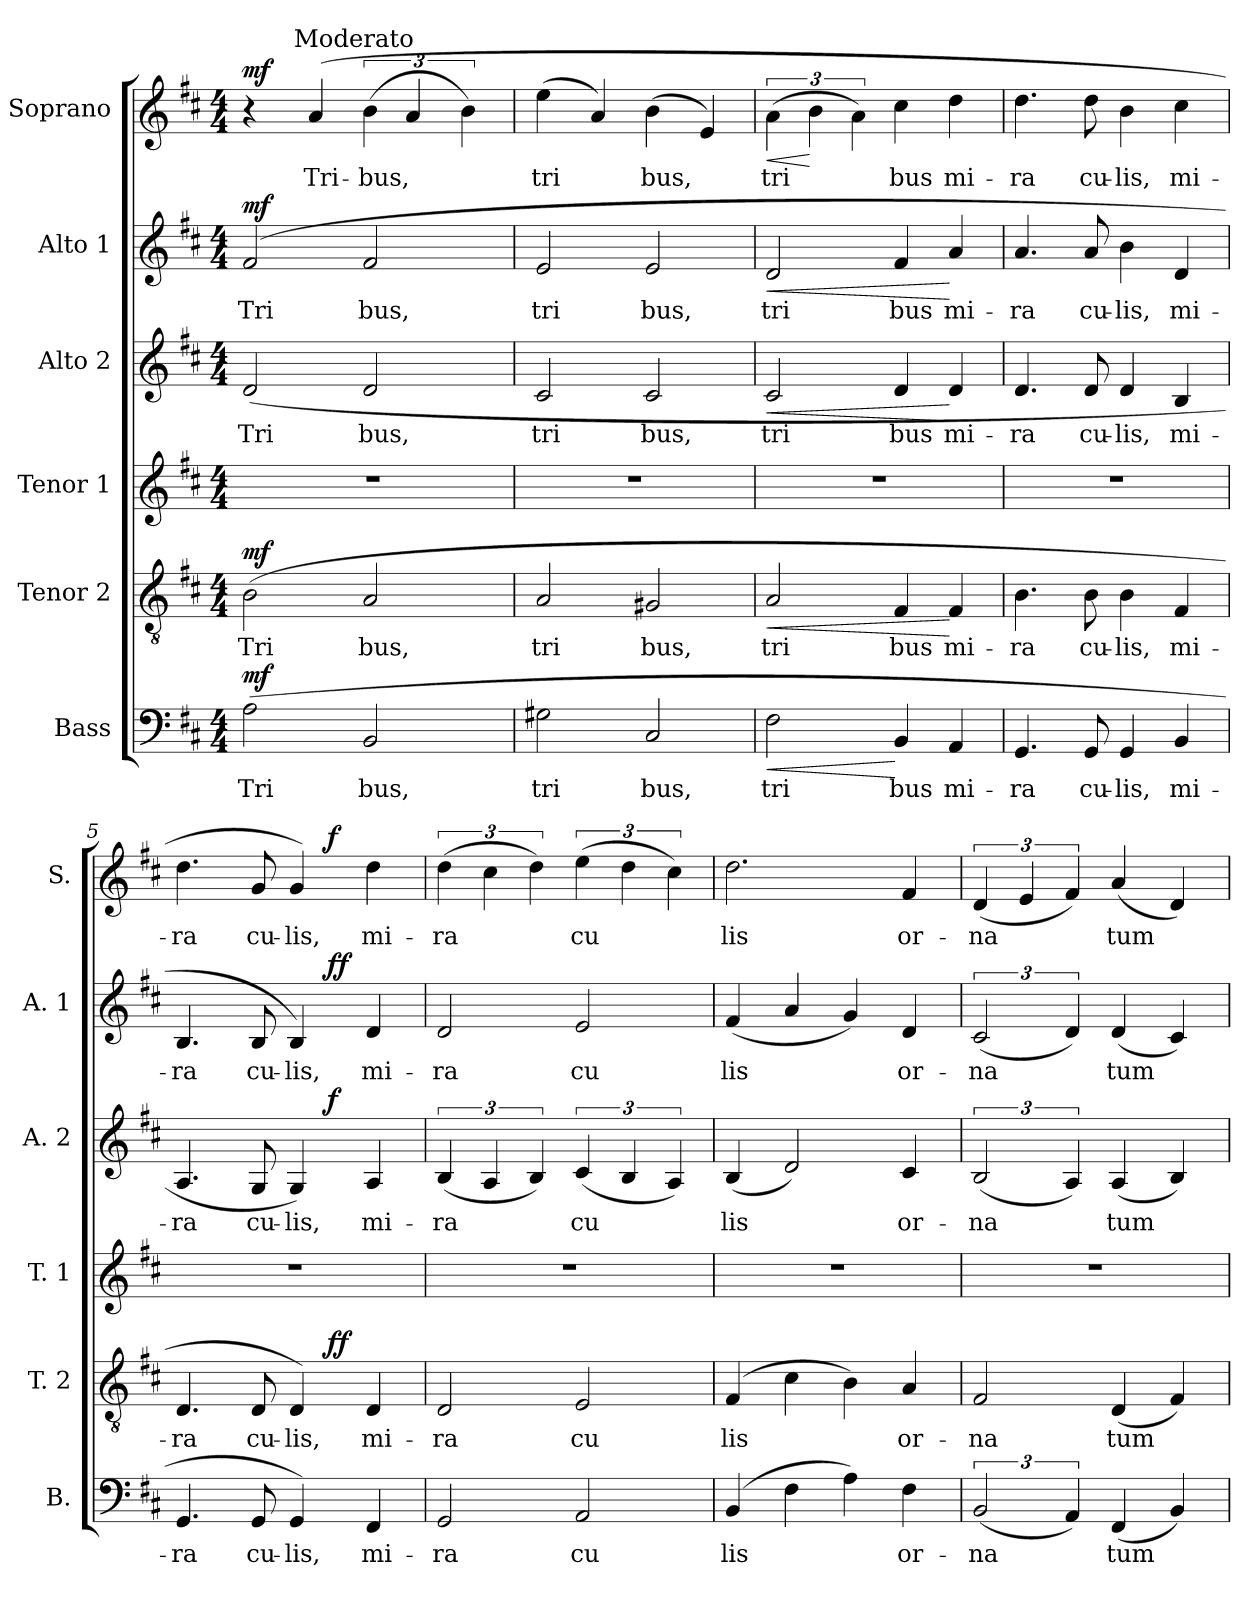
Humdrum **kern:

**kern	**text	**dynam	**kern	**text	**dynam	**kern	**kern	**text	**dynam	**kern	**text	**dynam	**kern	**text	**dynam
*part6	*part6	*part6	*part5	*part5	*part5	*part4	*part3	*part3	*part3	*part2	*part2	*part2	*part1	*part1	*part1
*staff6	*staff6	*staff6	*staff5	*staff5	*staff5	*staff4	*staff3	*staff3	*staff3	*staff2	*staff2	*staff2	*staff1	*staff1	*staff1
*I"Bass	*	*	*I"Tenor 2	*	*	*I"Tenor 1	*I"Alto 2	*	*	*I"Alto 1	*	*	*I"Soprano	*	*
*I'B.	*	*	*I'T. 2	*	*	*I'T. 1	*I'A. 2	*	*	*I'A. 1	*	*	*I'S.	*	*
!!LO:PB:g=z
*stria5	*	*	*stria5	*	*	*stria5	*stria5	*	*	*stria5	*	*	*stria5	*	*
*clefF4	*	*	*clefGv2	*	*	*clefG2	*clefG2	*	*	*clefG2	*	*	*clefG2	*	*
*k[f#c#]	*	*	*k[f#c#]	*	*	*k[f#c#]	*k[f#c#]	*	*	*k[f#c#]	*	*	*k[f#c#]	*	*
*D:	*	*	*D:	*	*	*D:	*D:	*	*	*D:	*	*	*D:	*	*
*M4/4	*	*	*M4/4	*	*	*M4/4	*M4/4	*	*	*M4/4	*	*	*M4/4	*	*
=1	=1	=1	=1	=1	=1	=1	=1	=1	=1	=1	=1	=1	=1	=1	=1
!	!LO:LY:b	!LO:DY:a	!	!LO:LY:b	!LO:DY:a	!	!	!LO:LY:b	!LO:DY:a	!	!LO:LY:b	!	!	!	!
!	!	!	!	!	!	!	!	!	!LO:DY:n=1:b	!	!	!LO:DY:a	!	!	!LO:DY:a
*	*	*	*	*	*	*	*	*	*	*	*	*	*^	*	*
(<2A\	Tri	mf	(<2B\	Tri	mf	1r	(<2d/	Tri	mf mf	(<2f#/	Tri	mf	4r	8..ryy	.	mf
!	!	!	!	!	!	!	!	!	!	!	!	!	!	!LO:TX:a:t=Moderato	!	!
.	.	.	.	.	.	.	.	.	.	.	.	.	.	2ryy	.	.
!	!	!	!	!	!	!	!	!	!	!	!	!	!	!	!LO:LY:b:cj	!
.	.	.	.	.	.	.	.	.	.	.	.	.	(<4a/	.	Tri-	.
!	!LO:LY:b	!	!	!LO:LY:b	!	!	!	!LO:LY:b	!	!	!LO:LY:b	!	!	!	!LO:LY:b	!
2BB/	bus,	.	2A/	bus,	.	.	2d/	bus,	.	2f#/	bus,	.	(<6b\	.	-bus,	.
.	.	.	.	.	.	.	.	.	.	.	.	.	6a/	.	.	.
.	.	.	.	.	.	.	.	.	.	.	.	.	.	4ryy	.	.
.	.	.	.	.	.	.	.	.	.	.	.	.	6b\)	.	.	.
.	.	.	.	.	.	.	.	.	.	.	.	.	.	32ryy	.	.
=2	=2	=2	=2	=2	=2	=2	=2	=2	=2	=2	=2	=2	=2	=2	=2	=2
!	!LO:LY:b:cj	!	!	!LO:LY:b:cj	!	!	!	!LO:LY:b:cj	!	!	!LO:LY:b:cj	!	!	!	!LO:LY:b:cj	!
*	*	*	*	*	*	*	*	*	*	*	*	*	*v	*v	*	*
2G#X\	tri	.	2A/	tri	.	1r	2c#/	tri	.	2e/	tri	.	(<4ee\	tri	.
.	.	.	.	.	.	.	.	.	.	.	.	.	4a/)	.	.
!	!LO:LY:b	!	!	!LO:LY:b	!	!	!	!LO:LY:b	!	!	!LO:LY:b	!	!	!LO:LY:b	!
2C#/	bus,	.	2G#X/	bus,	.	.	2c#/	bus,	.	2e/	bus,	.	(<4b\	bus,	.
.	.	.	.	.	.	.	.	.	.	.	.	.	4e/)	.	.
=3	=3	=3	=3	=3	=3	=3	=3	=3	=3	=3	=3	=3	=3	=3	=3
!	!LO:LY:b:cj	!LO:HP:b	!	!LO:LY:b:cj	!LO:HP:b	!	!	!LO:LY:b:cj	!LO:HP:b	!	!LO:LY:b:cj	!LO:HP:b	!	!LO:LY:b:cj	!LO:HP:b
2F#\	tri	<	2A/	tri	<	1r	2c#/	tri	<	2d/	tri	<	(<6a\	tri	<
.	.	.	.	.	.	.	.	.	.	.	.	.	6b\	.	[
.	.	.	.	.	.	.	.	.	.	.	.	.	6a\)	.	.
!	!LO:LY:b:cj	!	!	!LO:LY:b:cj	!	!	!	!LO:LY:b:cj	!	!	!LO:LY:b:cj	!	!	!LO:LY:b:cj	!
4BB/	bus	[	4F#/	bus	.	.	4d/	bus	.	4f#/	bus	.	4cc#\	bus	.
!	!LO:LY:b:cj	!	!	!LO:LY:b:cj	!	!	!	!LO:LY:b:cj	!	!	!LO:LY:b:cj	!	!	!LO:LY:b:cj	!
4AA/	mi-	.	4F#/	mi-	[	.	4d/	mi-	[	4a/	mi-	[	4dd\	mi-	.
=4	=4	=4	=4	=4	=4	=4	=4	=4	=4	=4	=4	=4	=4	=4	=4
!	!LO:LY:b:cj	!	!	!LO:LY:b:cj	!	!	!	!LO:LY:b:cj	!	!	!LO:LY:b:cj	!	!	!LO:LY:b:cj	!
4.GG/	-ra	.	4.B\	-ra	.	1r	4.d/	-ra	.	4.a/	-ra	.	4.dd\	-ra	.
!	!LO:LY:b	!	!	!LO:LY:b	!	!	!	!LO:LY:b	!	!	!LO:LY:b	!	!	!LO:LY:b	!
8GG/	cu-	.	8B\	cu-	.	.	8d/	cu-	.	8a/	cu-	.	8dd\	cu-	.
!	!LO:LY:b:rj	!	!	!LO:LY:b:rj	!	!	!	!LO:LY:b:rj	!	!	!LO:LY:b:rj	!	!	!LO:LY:b:rj	!
4GG/	-lis,	.	4B\	-lis,	.	.	4d/	-lis,	.	4b\	-lis,	.	4b\	-lis,	.
!	!LO:LY:b:cj	!	!	!LO:LY:b:cj	!	!	!	!LO:LY:b:cj	!	!	!LO:LY:b:cj	!	!	!LO:LY:b:cj	!
4BB/	mi-	.	4F#/	mi-	.	.	4B/	mi-	.	4d/	mi-	.	4cc#\	mi-	.
!!LO:LB:g=z
=5	=5	=5	=5	=5	=5	=5	=5	=5	=5	=5	=5	=5	=5	=5	=5
!	!LO:LY:b:cj	!	!	!LO:LY:b:cj	!	!	!	!LO:LY:b:cj	!	!	!LO:LY:b:cj	!	!	!LO:LY:b:cj	!
*	*	*	*^	*	*	*	*^	*	*	*^	*	*	*^	*	*
4.GG/	-ra	.	4.D/	2ryy	-ra	.	1r	4.A/	2ryy	-ra	.	4.B/	2ryy	-ra	.	4.dd\	2ryy	-ra	.
!	!LO:LY:b	!	!	!	!LO:LY:b	!	!	!	!	!LO:LY:b	!	!	!	!LO:LY:b	!	!	!	!LO:LY:b	!
8GG/	cu-	.	8D/	.	cu-	.	.	8G/	.	cu-	.	8B/	.	cu-	.	8g/	.	cu-	.
!	!LO:LY:b:rj	!	!	!	!LO:LY:b:rj	!	!	!	!	!LO:LY:b:rj	!	!	!	!LO:LY:b:rj	!	!	!	!LO:LY:b:rj	!
4GG/)	-lis,	.	4D/)	8ryy	-lis,	.	.	4G/)	8ryy	-lis,	.	4B/)	8ryy	-lis,	.	4g/)	8ryy	-lis,	.
!	!	!	!	!	!	!LO:DY:a	!	!	!	!	!	!	!	!	!	!	!	!	!
!	!	!	!	!	!	!LO:DY:n=1:b	!	!	!	!	!LO:DY:b	!	!	!	!LO:DY:a	!	!	!	!
!	!	!	!	!	!	!	!	!	!	!	!	!	!	!	!LO:DY:n=1:b	!	!	!	!LO:DY:a
.	.	.	.	4.ryy	.	f f	.	.	4.ryy	.	f	.	4.ryy	.	f f	.	4.ryy	.	f
!	!LO:LY:b:cj	!	!	!	!LO:LY:b:cj	!	!	!	!	!LO:LY:b:cj	!	!	!	!LO:LY:b:cj	!	!	!	!LO:LY:b:cj	!
4FF#/	mi-	.	4D/	.	mi-	.	.	4A/	.	mi-	.	4d/	.	mi-	.	4dd\	.	mi-	.
=6	=6	=6	=6	=6	=6	=6	=6	=6	=6	=6	=6	=6	=6	=6	=6	=6	=6	=6	=6
!	!LO:LY:b:cj	!	!	!	!LO:LY:b:cj	!	!	!	!	!LO:LY:b:cj	!	!	!	!LO:LY:b:cj	!	!	!	!LO:LY:b:cj	!
*	*	*	*	*	*	*	*	*v	*v	*	*	*	*	*	*	*v	*v	*	*
*	*	*	*v	*v	*	*	*	*	*	*	*v	*v	*	*	*	*	*
2GG/	-ra	.	2D/	-ra	.	1r	(<6B/	-ra	.	2d/	-ra	.	(<6dd\	-ra	.
.	.	.	.	.	.	.	6A/	.	.	.	.	.	6cc#\	.	.
.	.	.	.	.	.	.	6B/)	.	.	.	.	.	6dd\)	.	.
!	!LO:LY:b:cj	!	!	!LO:LY:b:cj	!	!	!	!LO:LY:b:cj	!	!	!LO:LY:b:cj	!	!	!LO:LY:b:cj	!
2AA/	cu	.	2E/	cu	.	.	(<6c#/	cu	.	2e/	cu	.	(<6ee\	cu	.
.	.	.	.	.	.	.	6B/	.	.	.	.	.	6dd\	.	.
.	.	.	.	.	.	.	6A/)	.	.	.	.	.	6cc#\)	.	.
=7	=7	=7	=7	=7	=7	=7	=7	=7	=7	=7	=7	=7	=7	=7	=7
!	!LO:LY:b:cj	!	!	!LO:LY:b:cj	!	!	!	!LO:LY:b:cj	!	!	!LO:LY:b:cj	!	!	!LO:LY:b:cj	!
(>4BB/	lis	.	(>4F#/	lis	.	1r	(<4B/	lis	.	(<4f#/	lis	.	2.dd\	lis	.
4F#\	.	.	4c#\	.	.	.	2d/)	.	.	4a/	.	.	.	.	.
4A\)	.	.	4B\)	.	.	.	.	.	.	4g/)	.	.	.	.	.
!	!LO:LY:b:cj	!	!	!LO:LY:b:cj	!	!	!	!LO:LY:b:cj	!	!	!LO:LY:b:cj	!	!	!LO:LY:b:cj	!
4F#\	or-	.	4A/	or-	.	.	4c#/	or-	.	4d/	or-	.	4f#/	or-	.
=8	=8	=8	=8	=8	=8	=8	=8	=8	=8	=8	=8	=8	=8	=8	=8
!	!LO:LY:b:cj	!	!	!LO:LY:b:cj	!	!	!	!LO:LY:b:cj	!	!	!LO:LY:b:cj	!	!	!LO:LY:b:cj	!
(<3BB/	-na	.	2F#/	-na	.	1r	(<3B/	-na	.	(<3c#/	-na	.	(<6d/	-na	.
.	.	.	.	.	.	.	.	.	.	.	.	.	6e/	.	.
6AA/)	.	.	.	.	.	.	6A/)	.	.	6d/)	.	.	6f#/)	.	.
!	!LO:LY:b	!	!	!LO:LY:b	!	!	!	!LO:LY:b	!	!	!LO:LY:b	!	!	!LO:LY:b	!
(<4FF#/	tum	.	(<4D/	tum	.	.	(<4A/	tum	.	(<4d/	tum	.	(<4a/	tum	.
4BB/)	.	.	4F#/)	.	.	.	4B/)	.	.	4c#/)	.	.	4d/)	.	.
=	=	=	=	=	=	=	=	=	=	=	=	=	=	=	=
*-	*-	*-	*-	*-	*-	*-	*-	*-	*-	*-	*-	*-	*-	*-	*-
